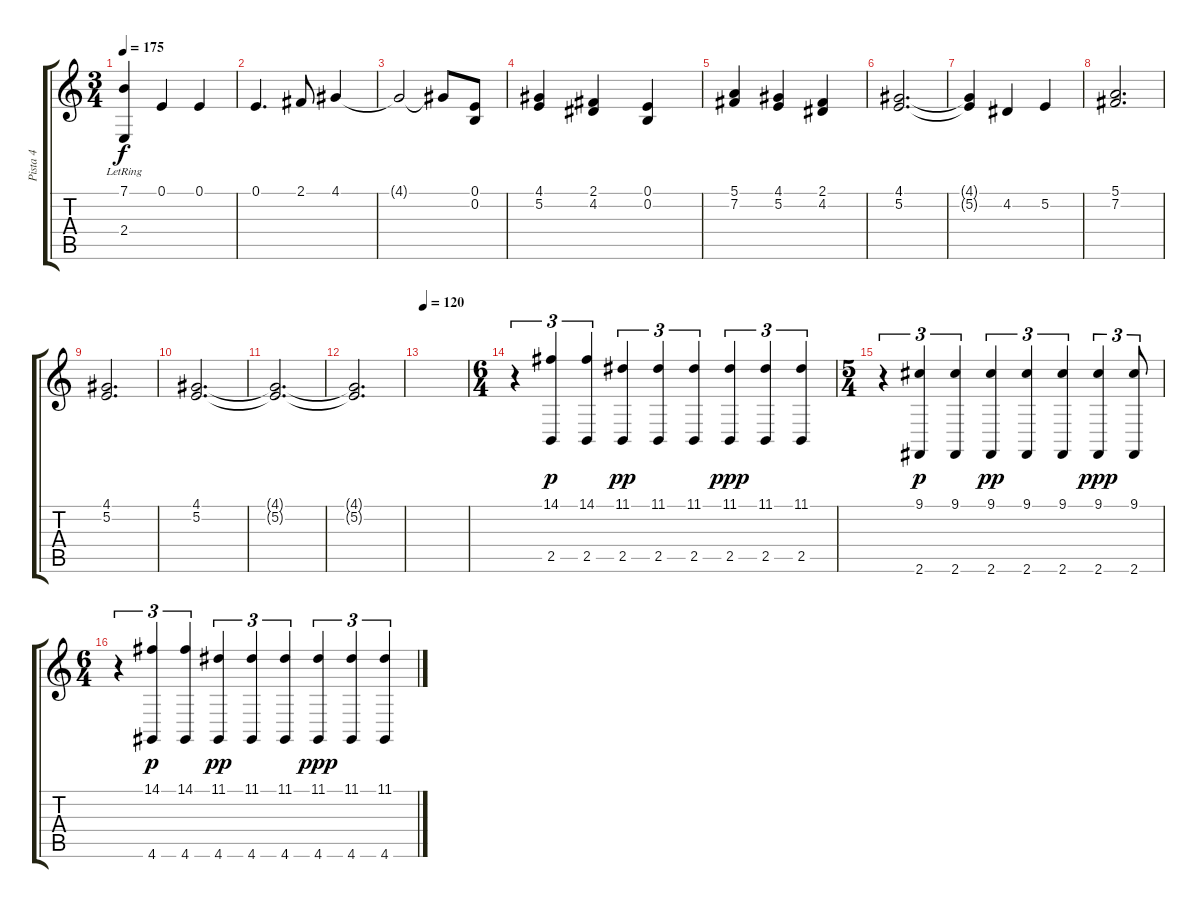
\track ("Pista 4" "Pista 4") {instrument electricgrandpiano}
\staff {score tabs}
\tuning (E4 B3 G3 D3 A2 E2) {hide}
\ts (3 4)
\tempo 175
\clef g2
\ks c
(7.1 2.4{lr}).4{dy f} 0.1.4 0.1.4 |
0.1.4{d} 2.1.8 4.1.4 |
4.1{t}.2 4.1{t}.8 (0.1 0.2).8 |
(4.1 5.2).4 (2.1 4.2).4 (0.1 0.2).4 |
(5.1 7.2).4 (4.1 5.2).4 (2.1 4.2).4 |
(4.1 5.2).2{d} |
(4.1{t} 5.2{t}).4 4.2.4 5.2.4 |
(5.1 7.2).2{d} |
(4.1 5.2).2{d} |
(4.1 5.2).2{d} |
(4.1{t} 5.2{t}).2{d} |
(4.1{t} 5.2{t}).2{d} |
\tempo 120
|
\ts (6 4)
r.4{tu (3 2) volume 10 balance 8 instrument acousticgrandpiano} (14.1 2.5).4{tu (3 2) dy p} (14.1 2.5).4{tu (3 2)} (11.1 2.5).4{tu (3 2) dy pp} (11.1 2.5).4{tu (3 2)} (11.1 2.5).4{tu (3 2)} (11.1 2.5).4{tu (3 2) dy ppp} (11.1 2.5).4{tu (3 2)} (11.1 2.5).4{tu (3 2)} |
\ts (5 4)
r.4{tu (3 2)} (9.1 2.6).4{tu (3 2) dy p} (9.1 2.6).4{tu (3 2)} (9.1 2.6).4{tu (3 2) dy pp} (9.1 2.6).4{tu (3 2)} (9.1 2.6).4{tu (3 2)} (9.1 2.6).4{tu (3 2) dy ppp} (9.1 2.6).8{tu (3 2)} |
\ts (6 4)
r.4{tu (3 2)} (14.1 4.6).4{tu (3 2) dy p} (14.1 4.6).4{tu (3 2)} (11.1 4.6).4{tu (3 2) dy pp} (11.1 4.6).4{tu (3 2)} (11.1 4.6).4{tu (3 2)} (11.1 4.6).4{tu (3 2) dy ppp} (11.1 4.6).4{tu (3 2)} (11.1 4.6).4{tu (3 2)}
